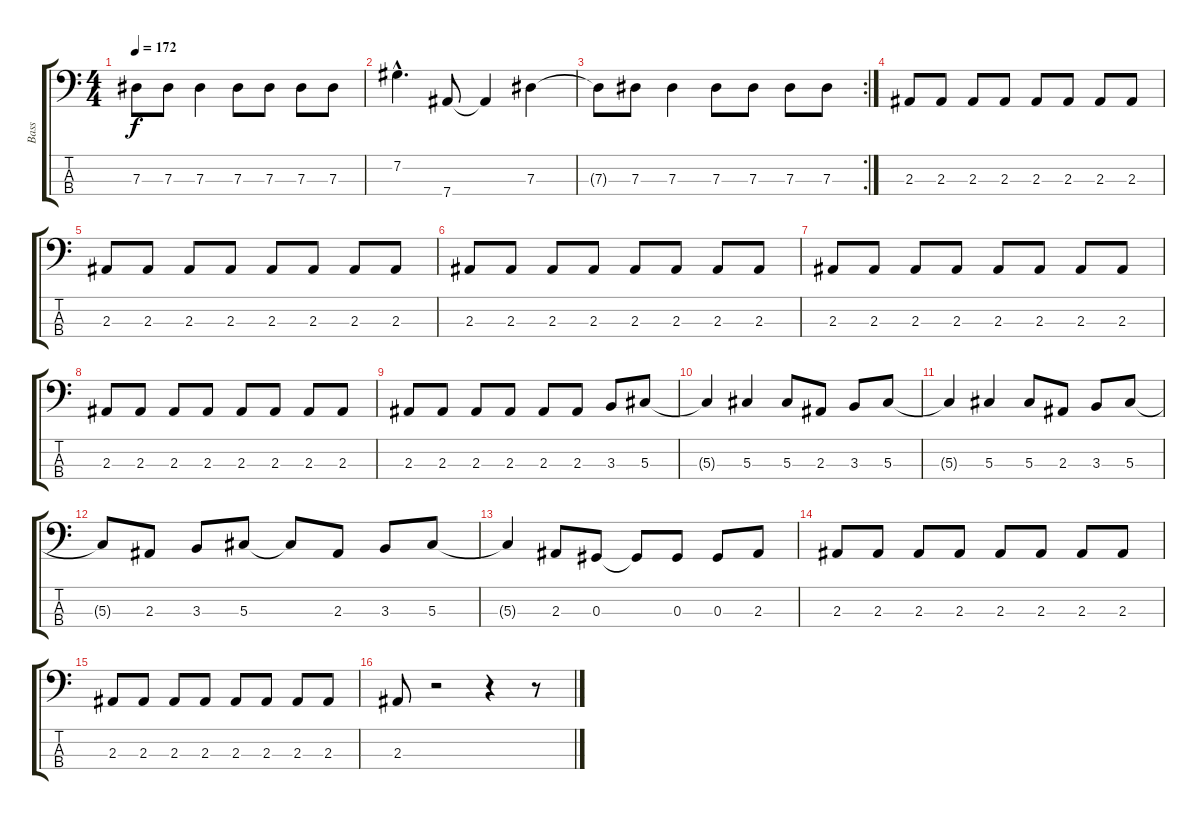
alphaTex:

\track ("Bass" "Bass") {instrument electricbasspick}
\staff {score tabs}
\tuning (Gb2 Db2 Ab1 Eb1) {hide}
\ts (4 4)
\tempo 172
\clef f4
\ks c
7.3{t}.8{dy f} 7.3.8 7.3.4 7.3.8 7.3.8 7.3.8 7.3.8 |
7.2{hac}.4{d} 7.4.8 7.4{t}.4 7.3.4 |
\rc 2
7.3{t}.8 7.3.8 7.3.4 7.3.8 7.3.8 7.3.8 7.3.8 |
2.3.8 2.3.8 2.3.8 2.3.8 2.3.8 2.3.8 2.3.8 2.3.8 |
2.3.8 2.3.8 2.3.8 2.3.8 2.3.8 2.3.8 2.3.8 2.3.8 |
2.3.8 2.3.8 2.3.8 2.3.8 2.3.8 2.3.8 2.3.8 2.3.8 |
2.3.8 2.3.8 2.3.8 2.3.8 2.3.8 2.3.8 2.3.8 2.3.8 |
2.3.8 2.3.8 2.3.8 2.3.8 2.3.8 2.3.8 2.3.8 2.3.8 |
2.3.8 2.3.8 2.3.8 2.3.8 2.3.8 2.3.8 3.3.8 5.3.8 |
5.3{t}.4 5.3.4 5.3.8 2.3.8 3.3.8 5.3.8 |
5.3{t}.4 5.3.4 5.3.8 2.3.8 3.3.8 5.3.8 |
5.3{t}.8 2.3.8 3.3.8 5.3.8 5.3{t}.8 2.3.8 3.3.8 5.3.8 |
5.3{t}.4 2.3.8 0.3.8 0.3{t}.8 0.3.8 0.3.8 2.3.8 |
2.3.8 2.3.8 2.3.8 2.3.8 2.3.8 2.3.8 2.3.8 2.3.8 |
2.3.8 2.3.8 2.3.8 2.3.8 2.3.8 2.3.8 2.3.8 2.3.8 |
2.3.8 r.2 r.4 r.8
